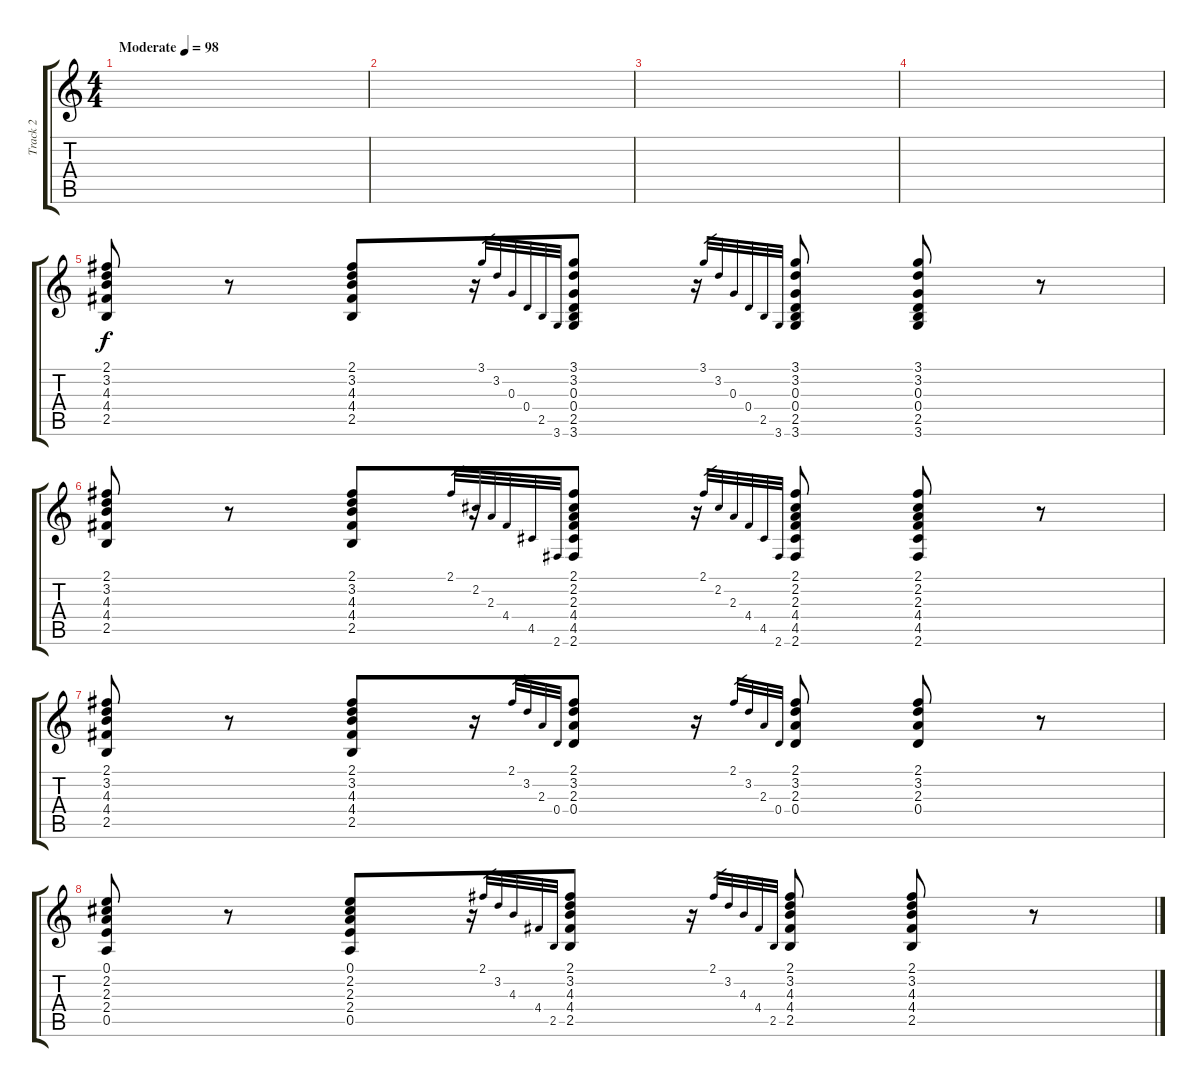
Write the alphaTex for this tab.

\track ("Track 2" "Track 2") {instrument acousticguitarsteel}
\staff {score tabs}
\tuning (E4 B3 G3 D3 A2 E2) {hide}
\ts (4 4)
\tempo (98 "Moderate")
\clef g2
\ks c
|
|
|
|
(2.1 3.2 4.3 4.4 2.5).8 r.8 (2.1 3.2 4.3 4.4 2.5).8 r.16 3.1.32{gr} 3.2.32{gr} 0.3.32{gr} 0.4.32{gr} 2.5.32{gr} 3.6.32{gr} (3.1 3.2 0.3 0.4 2.5 3.6).8 r.16 3.1.32{gr} 3.2.32{gr} 0.3.32{gr} 0.4.32{gr} 2.5.32{gr} 3.6.32{gr} (3.1 3.2 0.3 0.4 2.5 3.6).8 (3.1 3.2 0.3 0.4 2.5 3.6).8 r.8 |
(2.1 3.2 4.3 4.4 2.5).8 r.8 (2.1 3.2 4.3 4.4 2.5).8 r.16 2.1.32{gr} 2.2.32{gr} 2.3.32{gr} 4.4.32{gr} 4.5.32{gr} 2.6.32{gr} (2.1 2.2 2.3 4.4 4.5 2.6).8 r.16 2.1.32{gr} 2.2.32{gr} 2.3.32{gr} 4.4.32{gr} 4.5.32{gr} 2.6.32{gr} (2.1 2.2 2.3 4.4 4.5 2.6).8 (2.1 2.2 2.3 4.4 4.5 2.6).8 r.8 |
(2.1 3.2 4.3 4.4 2.5).8 r.8 (2.1 3.2 4.3 4.4 2.5).8 r.16 2.1.32{gr} 3.2.32{gr} 2.3.32{gr} 0.4.32{gr} (2.1 3.2 2.3 0.4).8 r.16 2.1.32{gr} 3.2.32{gr} 2.3.32{gr} 0.4.32{gr} (2.1 3.2 2.3 0.4).8 (2.1 3.2 2.3 0.4).8 r.8 |
(0.1 2.2 2.3 2.4 0.5).8 r.8 (0.1 2.2 2.3 2.4 0.5).8 r.16 2.1.32{gr} 3.2.32{gr} 4.3.32{gr} 4.4.32{gr} 2.5.32{gr} (2.1 3.2 4.3 4.4 2.5).8 r.16 2.1.32{gr} 3.2.32{gr} 4.3.32{gr} 4.4.32{gr} 2.5.32{gr} (2.1 3.2 4.3 4.4 2.5).8 (2.1 3.2 4.3 4.4 2.5).8 r.8
